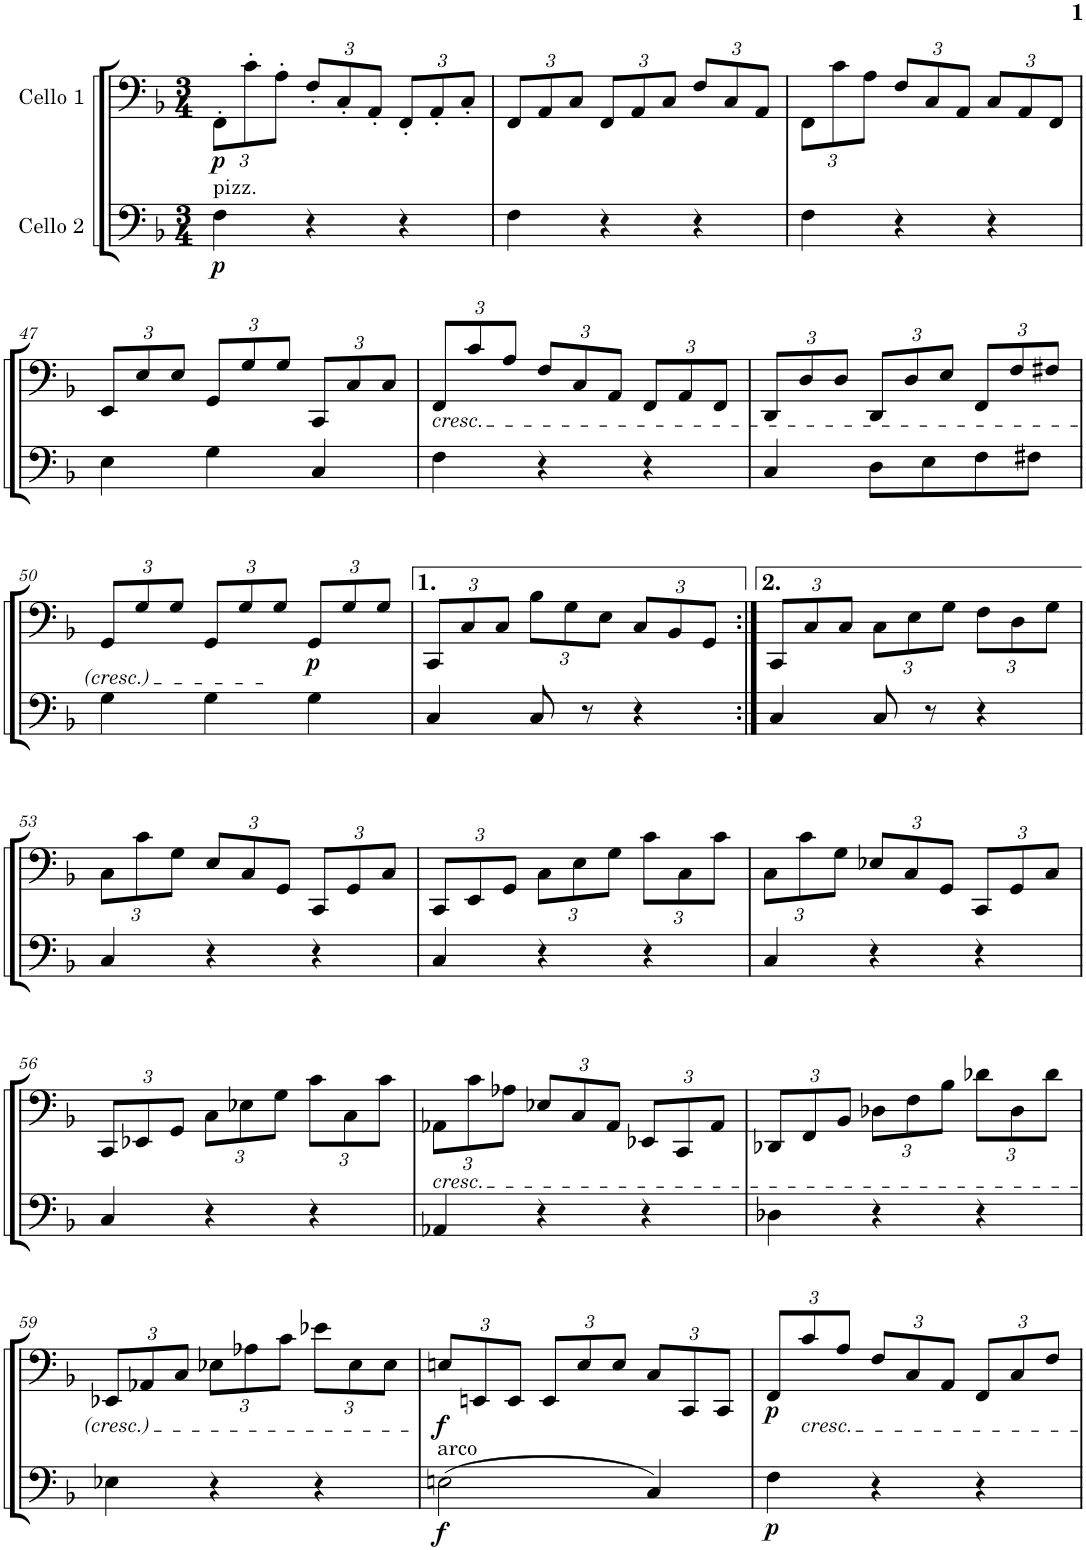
**kern	**dynam	**kern	**dynam
*part2	*part2	*part1	*part1
*staff2	*staff2	*staff1	*staff1
*I"Cello 2	*	*I"Cello 1	*
*clefF4	*	*clefF4	*
*k[b-]	*	*k[b-]	*
*M3/4	*	*M3/4	*
*	*	*Xbrackettup	*
=44	=44	=44	=44
!LO:TX:a:t=pizz.	!	!	!
!	!LO:DY:b	!	!LO:DY:b
4F\	p	12FF'\L	p
.	.	12c'\	.
.	.	12A'\J	.
4r	.	12F'/L	.
.	.	12C'/	.
.	.	12AA'/J	.
4r	.	12FF'/L	.
.	.	12AA'/	.
.	.	12C'/J	.
=45	=45	=45	=45
4F\	.	12FF/L	.
.	.	12AA/	.
.	.	12C/J	.
4r	.	12FF/L	.
.	.	12AA/	.
.	.	12C/J	.
4r	.	12F/L	.
.	.	12C/	.
.	.	12AA/J	.
=46	=46	=46	=46
4F\	.	12FF\L	.
.	.	12c\	.
.	.	12A\J	.
4r	.	12F/L	.
.	.	12C/	.
.	.	12AA/J	.
4r	.	12C/L	.
.	.	12AA/	.
.	.	12FF/J	.
!!LO:LB:g=z
=47	=47	=47	=47
4E\	.	12EE/L	.
.	.	12E/	.
.	.	12E/J	.
4G\	.	12GG/L	.
.	.	12G/	.
.	.	12G/J	.
4C/	.	12CC/L	.
.	.	12C/	.
.	.	12C/J	.
=48	=48	=48	=48
!	!	!LO:TX:b:i:t=cresc.	!
4F\	.	12FF/L	.
.	.	12c/	.
.	.	12A/J	.
4r	.	12F/L	.
.	.	12C/	.
.	.	12AA/J	.
4r	.	12FF/L	.
.	.	12AA/	.
.	.	12FF/J	.
=49	=49	=49	=49
4C/	.	12DD/L	.
.	.	12D/	.
.	.	12D/J	.
8D\L	.	12DD/L	.
.	.	12D/	.
8E\	.	.	.
.	.	12E/J	.
8F\	.	12FF/L	.
.	.	12F/	.
8F#X\J	.	.	.
.	.	12F#X/J	.
!!LO:LB:g=z
=50	=50	=50	=50
4G\	.	12GG/L	.
.	.	12G/	.
.	.	12G/J	.
4G\	.	12GG/L	.
.	.	12G/	.
.	.	12G/J	.
!	!	!	!LO:DY:b
4G\	.	12GG/L	p
.	.	12G/	.
.	.	12G/J	.
=51	=51	=51	=51
4C/	.	12CC/L	.
.	.	12C/	.
.	.	12C/J	.
8C/	.	12B-\L	.
.	.	12G\	.
8r	.	.	.
.	.	12E\J	.
4r	.	12C/L	.
.	.	12BB-/	.
.	.	12GG/J	.
=52:|!	=52:|!	=52:|!	=52:|!
4C/	.	12CC/L	.
.	.	12C/	.
.	.	12C/J	.
8C/	.	12C\L	.
.	.	12E\	.
8r	.	.	.
.	.	12G\J	.
4r	.	12F\L	.
.	.	12D\	.
.	.	12G\J	.
!!LO:LB:g=z
=53	=53	=53	=53
4C/	.	12C\L	.
.	.	12c\	.
.	.	12G\J	.
4r	.	12E/L	.
.	.	12C/	.
.	.	12GG/J	.
4r	.	12CC/L	.
.	.	12GG/	.
.	.	12C/J	.
=54	=54	=54	=54
4C/	.	12CC/L	.
.	.	12EE/	.
.	.	12GG/J	.
4r	.	12C\L	.
.	.	12E\	.
.	.	12G\J	.
4r	.	12c\L	.
.	.	12C\	.
.	.	12c\J	.
=55	=55	=55	=55
4C/	.	12C\L	.
.	.	12c\	.
.	.	12G\J	.
4r	.	12E-X/L	.
.	.	12C/	.
.	.	12GG/J	.
4r	.	12CC/L	.
.	.	12GG/	.
.	.	12C/J	.
!!LO:LB:g=z
=56	=56	=56	=56
4C/	.	12CC/L	.
.	.	12EE-X/	.
.	.	12GG/J	.
4r	.	12C\L	.
.	.	12E-X\	.
.	.	12G\J	.
4r	.	12c\L	.
.	.	12C\	.
.	.	12c\J	.
=57	=57	=57	=57
!	!	!LO:TX:b:i:t=cresc.	!
4AA-X/	.	12AA-X\L	.
.	.	12c\	.
.	.	12A-X\J	.
4r	.	12E-X/L	.
.	.	12C/	.
.	.	12AA-/J	.
4r	.	12EE-X/L	.
.	.	12CC/	.
.	.	12AA-/J	.
=58	=58	=58	=58
4D-X\	.	12DD-X/L	.
.	.	12FF/	.
.	.	12BB-/J	.
4r	.	12D-X\L	.
.	.	12F\	.
.	.	12B-\J	.
4r	.	12d-X\L	.
.	.	12D-\	.
.	.	12d-\J	.
!!LO:LB:g=z
=59	=59	=59	=59
4E-X\	.	12EE-X/L	.
.	.	12AA-X/	.
.	.	12C/J	.
4r	.	12E-X\L	.
.	.	12A-X\	.
.	.	12c\J	.
4r	.	12e-X\L	.
.	.	12E-\	.
.	.	12E-\J	.
=60	=60	=60	=60
!LO:TX:a:t=arco	!	!	!
!	!LO:DY:b	!	!LO:DY:b
(2En\	f	12En/L	f
.	.	12EEn/	.
.	.	12EE/J	.
.	.	12EE/L	.
.	.	12E/	.
.	.	12E/J	.
4C/)	.	12C/L	.
.	.	12CC/	.
.	.	12CC/J	.
=61	=61	=61	=61
!	!LO:DY:b	!	!LO:DY:b
4F\	p	12FF/L	p
!	!	!LO:TX:b:i:t=cresc.	!
.	.	12c/	.
.	.	12A/J	.
4r	.	12F/L	.
.	.	12C/	.
.	.	12AA/J	.
4r	.	12FF/L	.
.	.	12C/	.
.	.	12F/J	.
=	=	=	=
*-	*-	*-	*-
